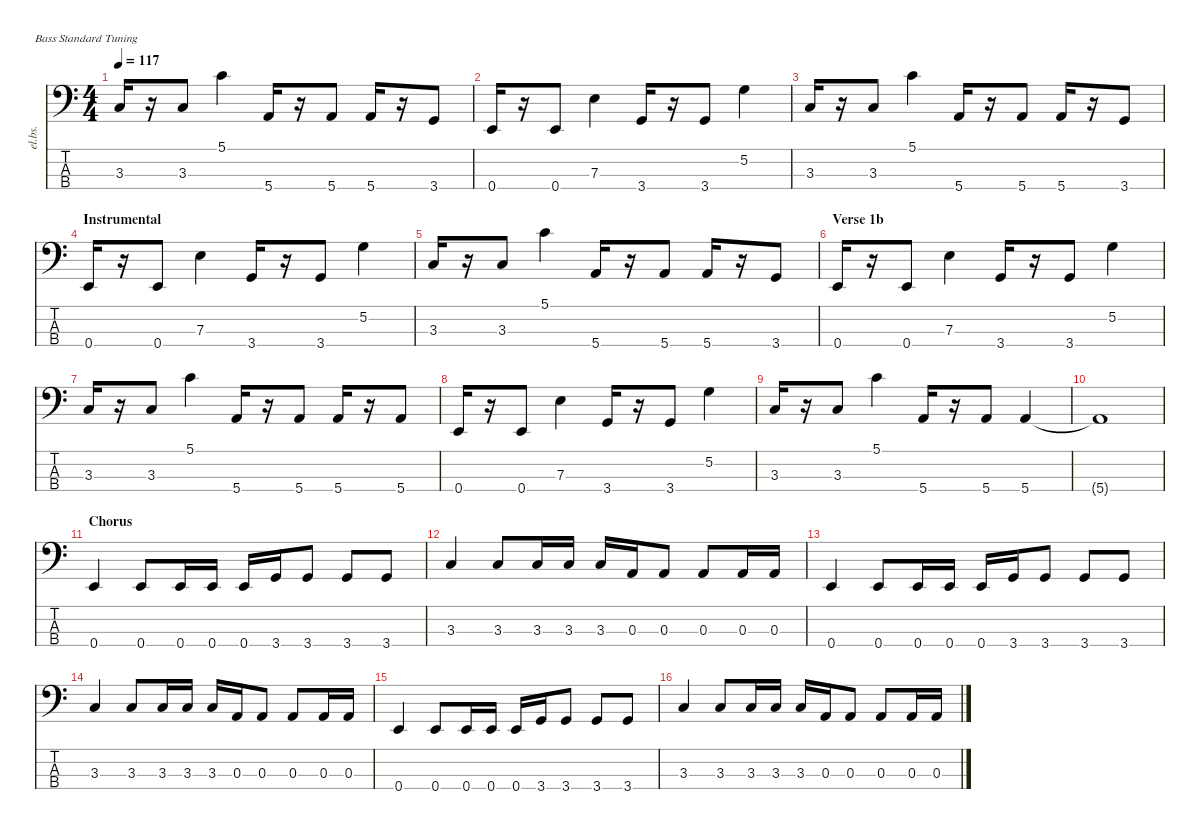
\defaultSystemsLayout 4
\hideDynamics
\bracketExtendMode nobrackets
\otherSystemsTrackNameOrientation horizontal
\track ("Bass" "el.bs.") {instrument electricbasspick}
\staff {score tabs}
\tuning (G2 D2 A1 E1)
\ts (4 4)
\tempo 117
\clef f4
\ks c
3.3.16{dy mf} r.16 3.3.8 5.1.4 5.4.16 r.16 5.4.8 5.4.16 r.16 3.4.8 |
0.4.16 r.16 0.4.8 7.3.4 3.4.16 r.16 3.4.8 5.2.4 |
3.3.16 r.16 3.3.8 5.1.4 5.4.16 r.16 5.4.8 5.4.16 r.16 3.4.8 |
\section ("" "Instrumental")
0.4.16 r.16 0.4.8 7.3.4 3.4.16 r.16 3.4.8 5.2.4 |
3.3.16 r.16 3.3.8 5.1.4 5.4.16 r.16 5.4.8 5.4.16 r.16 3.4.8 |
\section ("" "Verse 1b")
0.4.16 r.16 0.4.8 7.3.4 3.4.16 r.16 3.4.8 5.2.4 |
3.3.16 r.16 3.3.8 5.1.4 5.4.16 r.16 5.4.8 5.4.16 r.16 5.4.8 |
0.4.16 r.16 0.4.8 7.3.4 3.4.16 r.16 3.4.8 5.2.4 |
3.3.16 r.16 3.3.8 5.1.4 5.4.16 r.16 5.4.8 5.4.4 |
5.4{t}.1 |
\section ("" "Chorus")
0.4.4 0.4.8 0.4.16 0.4.16 0.4.16 3.4.16 3.4.8 3.4.8 3.4.8 |
3.3.4 3.3.8 3.3.16 3.3.16 3.3.16 0.3.16 0.3.8 0.3.8 0.3.16 0.3.16 |
0.4.4 0.4.8 0.4.16 0.4.16 0.4.16 3.4.16 3.4.8 3.4.8 3.4.8 |
3.3.4 3.3.8 3.3.16 3.3.16 3.3.16 0.3.16 0.3.8 0.3.8 0.3.16 0.3.16 |
0.4.4 0.4.8 0.4.16 0.4.16 0.4.16 3.4.16 3.4.8 3.4.8 3.4.8 |
3.3.4 3.3.8 3.3.16 3.3.16 3.3.16 0.3.16 0.3.8 0.3.8 0.3.16 0.3.16
